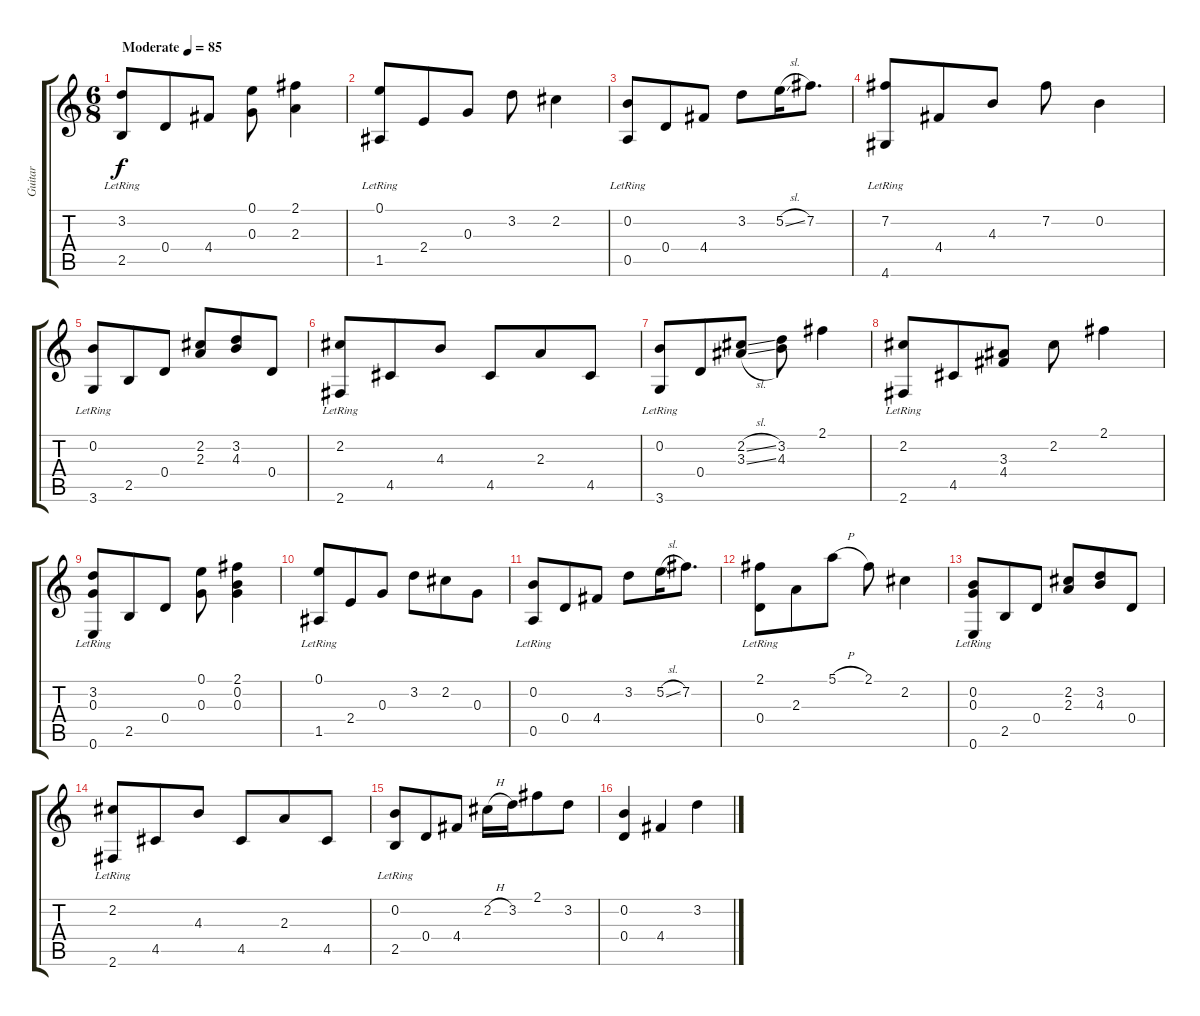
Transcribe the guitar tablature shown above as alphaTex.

\track ("Guitar" "Guitar") {instrument acousticguitarnylon}
\staff {score tabs}
\tuning (E4 B3 G3 D3 A2 E2) {hide}
\ts (6 8)
\tempo (85 "Moderate")
\clef g2
\ks c
(3.2 2.5{lr}).8{dy f instrument acousticguitarnylon} 0.4.8 4.4.8 (0.1 0.3).8 (2.1 2.3).4 |
(0.1 1.5{lr}).8 2.4.8 0.3.8 3.2.8 2.2.4 |
(0.2 0.5{lr}).8 0.4.8 4.4.8 3.2.8 5.2{sl}.16 7.2.8{d} |
(7.2 4.6{lr}).8 4.4.8 4.3.8 7.2.8 0.2.4 |
(0.2 3.6{lr}).8 2.5.8 0.4.8 (2.2 2.3).8 (3.2 4.3).8 0.4.8 |
(2.2 2.6{lr}).8 4.5.8 4.3.8 4.5.8 2.3.8 4.5.8 |
(0.2 3.6{lr}).8 0.4.8 (2.2{sl} 3.3{sl}).8 (3.2 4.3).8 2.1.4 |
(2.2 2.6{lr}).8 4.5.8 (3.3 4.4).8 2.2.8 2.1.4 |
(3.2 0.3 0.6{lr}).8 2.5.8 0.4.8 (0.1 0.3).8 (2.1 0.2 0.3).4 |
(0.1 1.5{lr}).8 2.4.8 0.3.8 3.2.8 2.2.8 0.3.8 |
(0.2 0.5{lr}).8 0.4.8 4.4.8 3.2.8 5.2{sl}.16 7.2.8{d} |
(2.1 0.4{lr}).8 2.3.8 5.1{h}.8 2.1.8 2.2.4 |
(0.2 0.3 0.6{lr}).8 2.5.8 0.4.8 (2.2 2.3).8 (3.2 4.3).8 0.4.8 |
(2.2 2.6{lr}).8 4.5.8 4.3.8 4.5.8 2.3.8 4.5.8 |
(0.2 2.5{lr}).8 0.4.8 4.4.8 2.2{h}.16 3.2.16 2.1.8 3.2.8 |
(0.2 0.4).4 4.4.4 3.2.4
